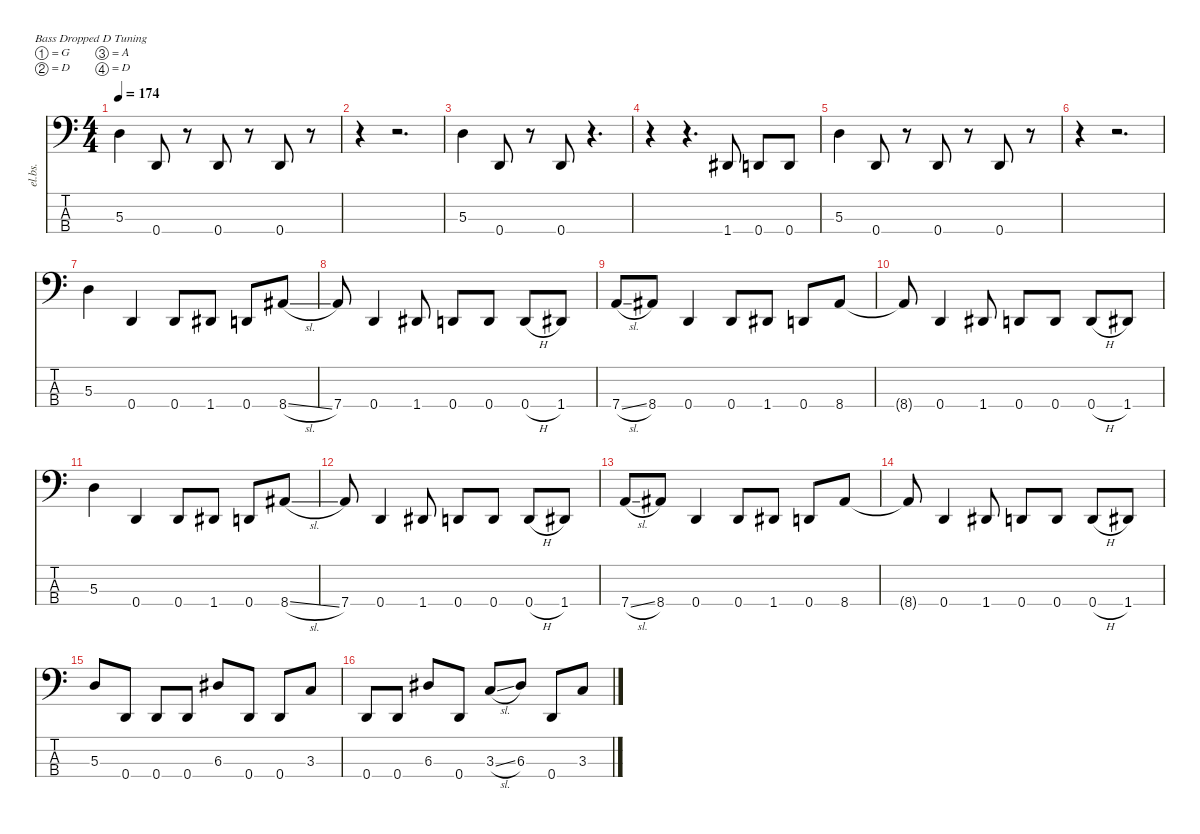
\defaultSystemsLayout 4
\hideDynamics
\bracketExtendMode nobrackets
\track ("Дорожка 4" "el.bs.") {instrument electricbassfinger}
\staff {score tabs}
\tuning (G2 D2 A1 D1)
\ts (4 4)
\tempo 174
\clef f4
\ks c
5.3.4{dy f beam Down} 0.4.8{beam Up} r.8{beam Down} 0.4.8{beam Up} r.8{beam Down} 0.4.8{beam Up} r.8{beam Down} |
r.4{beam Down} r.2{d beam Down} |
5.3.4{beam Down} 0.4.8{beam Up} r.8{beam Down} 0.4.8{beam Up} r.4{d beam Down} |
r.4{beam Down} r.4{d beam Down} 1.4{acc #}.8{beam Up} 0.4.8{beam Up} 0.4.8{beam Up} |
5.3.4{beam Down} 0.4.8{beam Up} r.8{beam Down} 0.4.8{beam Up} r.8{beam Down} 0.4.8{beam Up} r.8{beam Down} |
r.4{beam Down} r.2{d beam Down} |
5.3.4{beam Down} 0.4.4{beam Up} 0.4.8{beam Up} 1.4{acc #}.8{beam Up} 0.4.8{beam Up} 8.4{sl acc #}.8{beam Up} |
7.4.8{beam Up} 0.4.4{beam Up} 1.4{acc #}.8{beam Up} 0.4.8{beam Up} 0.4.8{beam Up} 0.4{h}.8{beam Up} 1.4{acc #}.8{beam Up} |
7.4{sl}.8{beam Up} 8.4{acc #}.8{beam Up} 0.4.4{beam Up} 0.4.8{beam Up} 1.4{acc #}.8{beam Up} 0.4.8{beam Up} 8.4{acc #}.8{beam Up} |
8.4{t acc #}.8{beam Up} 0.4.4{beam Up} 1.4{acc #}.8{beam Up} 0.4.8{beam Up} 0.4.8{beam Up} 0.4{h}.8{beam Up} 1.4{acc #}.8{beam Up} |
5.3.4{beam Down} 0.4.4{beam Up} 0.4.8{beam Up} 1.4{acc #}.8{beam Up} 0.4.8{beam Up} 8.4{sl acc #}.8{beam Up} |
7.4.8{beam Up} 0.4.4{beam Up} 1.4{acc #}.8{beam Up} 0.4.8{beam Up} 0.4.8{beam Up} 0.4{h}.8{beam Up} 1.4{acc #}.8{beam Up} |
7.4{sl}.8{beam Up} 8.4{acc #}.8{beam Up} 0.4.4{beam Up} 0.4.8{beam Up} 1.4{acc #}.8{beam Up} 0.4.8{beam Up} 8.4{acc #}.8{beam Up} |
8.4{t acc #}.8{beam Up} 0.4.4{beam Up} 1.4{acc #}.8{beam Up} 0.4.8{beam Up} 0.4.8{beam Up} 0.4{h}.8{beam Up} 1.4{acc #}.8{beam Up} |
5.3.8{beam Up} 0.4.8{beam Up} 0.4.8{beam Up} 0.4.8{beam Up} 6.3{acc #}.8{beam Up} 0.4.8{beam Up} 0.4.8{beam Up} 3.3.8{beam Up} |
0.4.8{beam Up} 0.4.8{beam Up} 6.3{acc #}.8{beam Up} 0.4.8{beam Up} 3.3{sl}.8{beam Up} 6.3{acc #}.8{beam Up} 0.4.8{beam Up} 3.3{sl}.8{beam Up}
